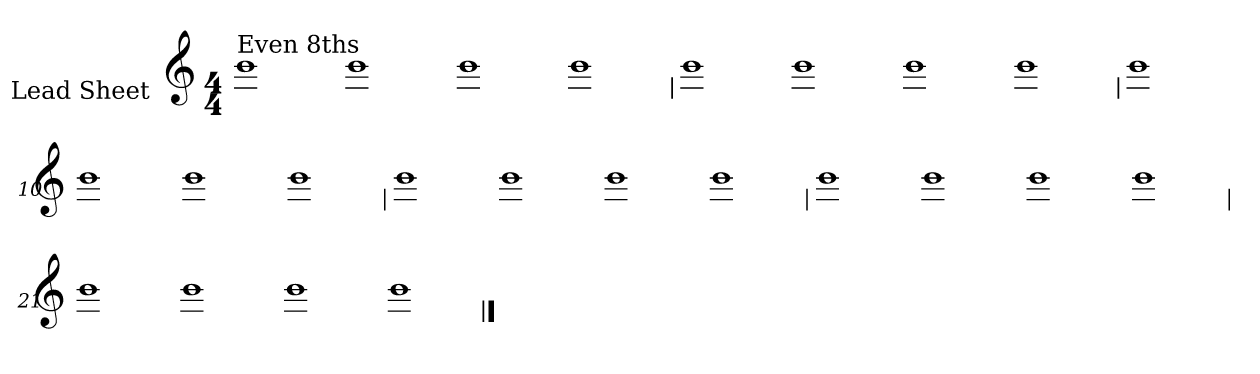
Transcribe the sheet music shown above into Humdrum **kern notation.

**kern
*part1
*staff1
*I"Lead Sheet
*stria0
*clefG2
*k[]
*C:
*M4/4
=1||
!LO:TX:a:t=Even 8ths
1b
=2-
1b
=3-
1b
=4-
1b
!!LO:LB:g=z
=5
1b
=6-
1b
=7-
1b
=8-
1b
!!LO:LB:g=z
=9
1b
=10-
1b
=11-
1b
=12-
1b
!!LO:LB:g=z
=13
1b
=14-
1b
=15-
1b
=16-
1b
!!LO:LB:g=z
=17
1b
=18-
1b
=19-
1b
=20-
1b
!!LO:LB:g=z
=21
1b
=22-
1b
=23-
1b
=24-
1b
==
*-
